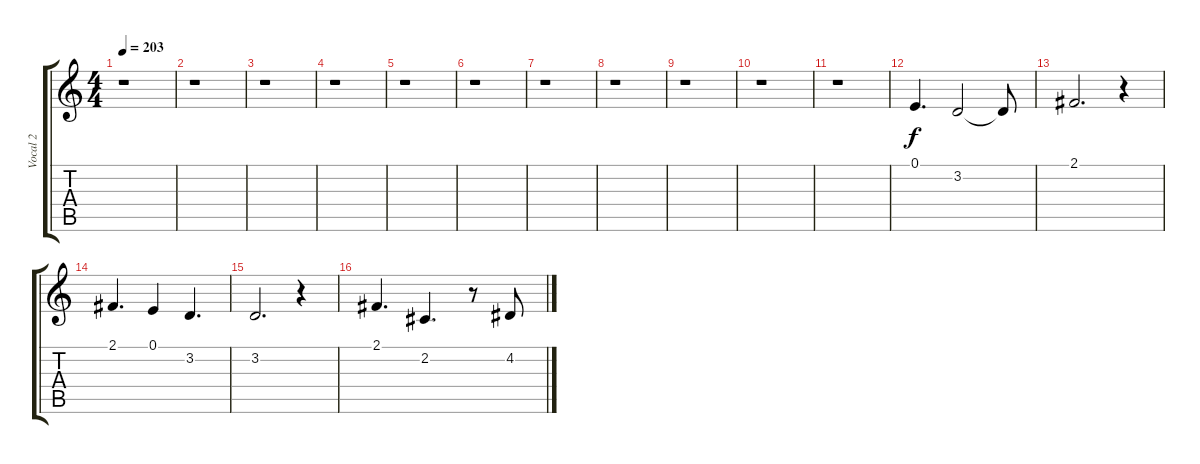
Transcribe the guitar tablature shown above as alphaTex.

\track ("Vocal 2" "Vocal 2") {instrument lead2sawtooth}
\staff {score tabs}
\tuning (E4 B3 G3 D3 A2 E2) {hide}
\ts (4 4)
\tempo 203
\clef g2
\ks c
r.1{dy f} |
r.1 |
r.1 |
r.1 |
r.1 |
r.1 |
r.1 |
r.1 |
r.1 |
r.1 |
r.1 |
0.1.4{d} 3.2.2 3.2{t}.8 |
2.1.2{d} r.4 |
2.1.4{d} 0.1.4 3.2.4{d} |
3.2.2{d} r.4 |
2.1.4{d} 2.2.4{d} r.8 4.2.8
